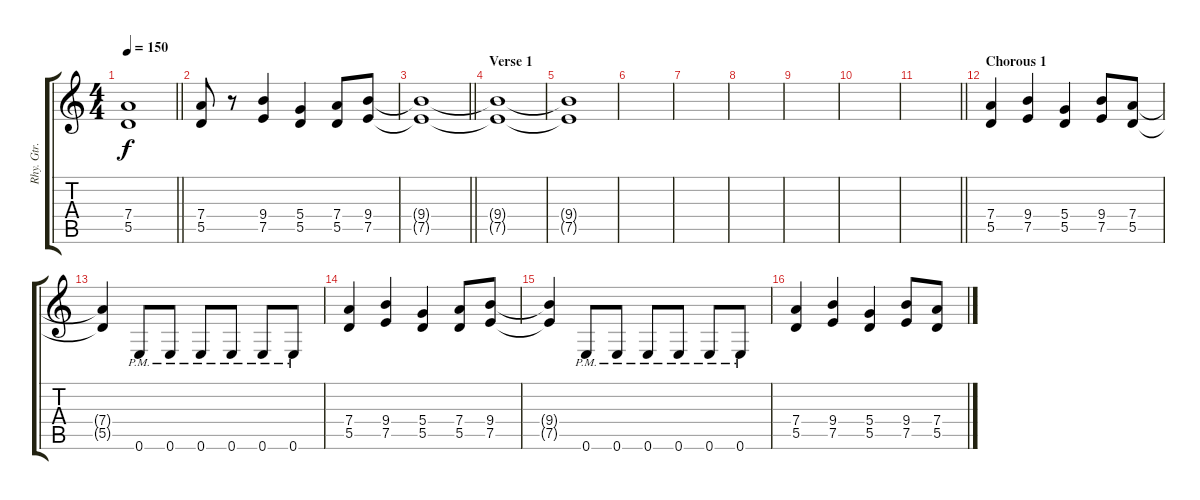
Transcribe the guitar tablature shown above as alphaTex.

\track ("Rhy. Gtr. 2" "Rhy. Gtr. ") {instrument distortionguitar}
\staff {score tabs}
\tuning (E4 B3 G3 D3 A2 E2) {hide}
\ts (4 4)
\tempo 150
\clef g2
\barLineRight lightlight
\ks c
(7.4{t} 5.5{t}).1{dy f} |
\section ("" "")
(7.4 5.5).8 r.8 (9.4 7.5).4 (5.4 5.5).4 (7.4 5.5).8 (9.4 7.5).8 |
\barLineRight lightlight
(9.4{t} 7.5{t}).1 |
\section ("" "Verse 1")
(9.4{t} 7.5{t}).1 |
(9.4{t} 7.5{t}).1 |
|
|
|
|
|
\barLineRight lightlight
|
\section ("" "Chorous 1")
(7.4 5.5).4 (9.4 7.5).4 (5.4 5.5).4 (9.4 7.5).8 (7.4 5.5).8 |
(7.4{t} 5.5{t}).4 0.6{pm}.8 0.6{pm}.8 0.6{pm}.8 0.6{pm}.8 0.6{pm}.8 0.6{pm}.8 |
(7.4 5.5).4 (9.4 7.5).4 (5.4 5.5).4 (7.4 5.5).8 (9.4 7.5).8 |
(9.4{t} 7.5{t}).4 0.6{pm}.8 0.6{pm}.8 0.6{pm}.8 0.6{pm}.8 0.6{pm}.8 0.6{pm}.8 |
(7.4 5.5).4 (9.4 7.5).4 (5.4 5.5).4 (9.4 7.5).8 (7.4 5.5).8
